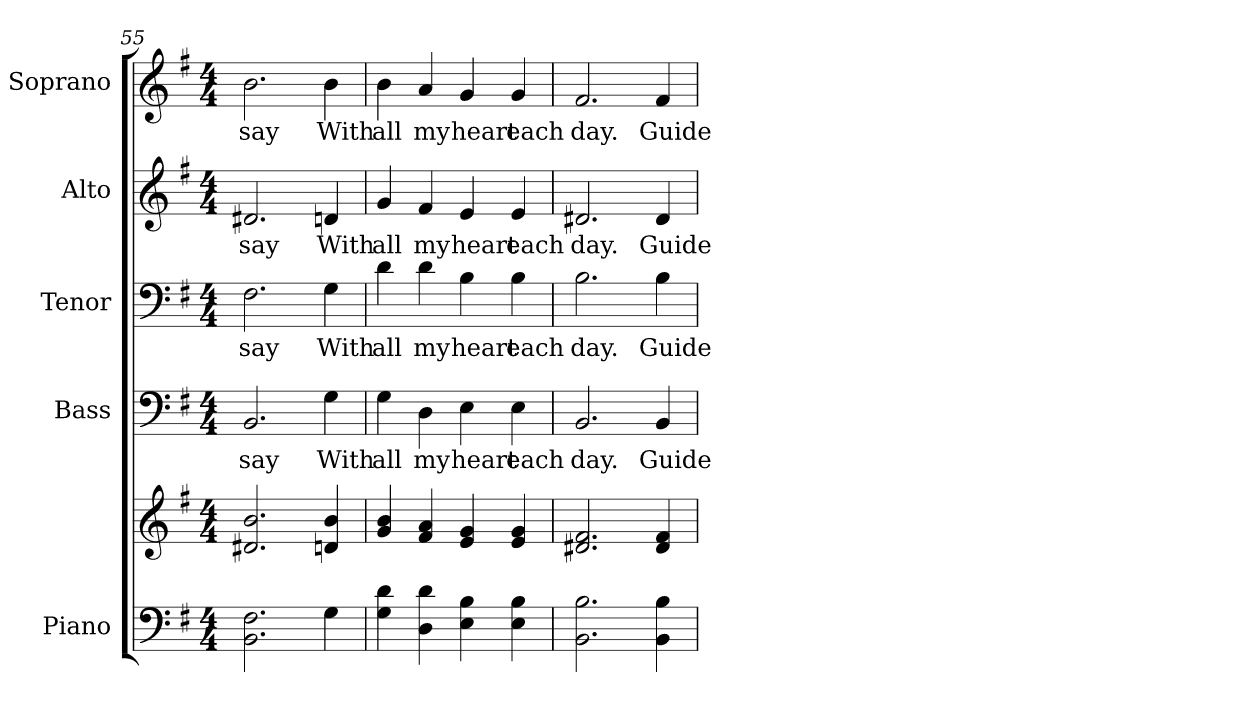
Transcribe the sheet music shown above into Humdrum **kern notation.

**kern	**kern	**kern	**text	**kern	**text	**kern	**text	**kern	**text
*part5	*part5	*part4	*part4	*part3	*part3	*part2	*part2	*part1	*part1
*staff6	*staff5	*staff4	*staff4	*staff3	*staff3	*staff2	*staff2	*staff1	*staff1
*I"Piano	*	*I"Bass	*	*I"Tenor	*	*I"Alto	*	*I"Soprano	*
*I'Pno.	*	*I'B.	*	*I'T.	*	*I'A.	*	*I'S.	*
!!LO:PB:g=z
*clefF4	*clefG2	*clefF4	*	*clefF4	*	*clefG2	*	*clefG2	*
*k[f#]	*k[f#]	*k[f#]	*	*k[f#]	*	*k[f#]	*	*k[f#]	*
*G:	*G:	*G:	*	*G:	*	*G:	*	*G:	*
*M4/4	*M4/4	*M4/4	*	*M4/4	*	*M4/4	*	*M4/4	*
=55	=55	=55	=55	=55	=55	=55	=55	=55	=55
!	!	!	!LO:LY:b:color=#000000	!	!	!	!	!	!
!	!	!	!	!	!LO:LY:b:color=#000000	!	!	!	!
!	!	!	!	!	!	!	!LO:LY:b:color=#000000	!	!
!	!	!	!	!	!	!	!	!	!LO:LY:b:color=#000000
2.BBi\ 2.F#i	2.d#Xi/ 2.bi	2.BBi/	say	2.F#i\	say	2.d#Xi/	say	2.bi\	say
!	!	!	!LO:LY:b:color=#000000	!	!	!	!	!	!
!	!	!	!	!	!LO:LY:b:color=#000000	!	!	!	!
!	!	!	!	!	!	!	!LO:LY:b:color=#000000	!	!
!	!	!	!	!	!	!	!	!	!LO:LY:b:color=#000000
4Gi\	4dni/ 4bi	4Gi\	With	4Gi\	With	4dni/	With	4bi\	With
=56	=56	=56	=56	=56	=56	=56	=56	=56	=56
!	!	!	!LO:LY:b:color=#000000	!	!	!	!	!	!
!	!	!	!	!	!LO:LY:b:color=#000000	!	!	!	!
!	!	!	!	!	!	!	!LO:LY:b:color=#000000	!	!
!	!	!	!	!	!	!	!	!	!LO:LY:b:color=#000000
4Gi\ 4di	4gi/ 4bi	4Gi\	all	4di\	all	4gi/	all	4bi\	all
!	!	!	!LO:LY:b:color=#000000	!	!	!	!	!	!
!	!	!	!	!	!LO:LY:b:color=#000000	!	!	!	!
!	!	!	!	!	!	!	!LO:LY:b:color=#000000	!	!
!	!	!	!	!	!	!	!	!	!LO:LY:b:color=#000000
4Di\ 4di	4f#i/ 4ai	4Di\	my	4di\	my	4f#i/	my	4ai/	my
!	!	!	!LO:LY:b:color=#000000	!	!	!	!	!	!
!	!	!	!	!	!LO:LY:b:color=#000000	!	!	!	!
!	!	!	!	!	!	!	!LO:LY:b:color=#000000	!	!
!	!	!	!	!	!	!	!	!	!LO:LY:b:color=#000000
4Ei\ 4Bi	4ei/ 4gi	4Ei\	heart	4Bi\	heart	4ei/	heart	4gi/	heart
!	!	!	!LO:LY:b:color=#000000	!	!	!	!	!	!
!	!	!	!	!	!LO:LY:b:color=#000000	!	!	!	!
!	!	!	!	!	!	!	!LO:LY:b:color=#000000	!	!
!	!	!	!	!	!	!	!	!	!LO:LY:b:color=#000000
4Ei\ 4Bi	4ei/ 4gi	4Ei\	each	4Bi\	each	4ei/	each	4gi/	each
!!LO:PB:g=z
=57	=57	=57	=57	=57	=57	=57	=57	=57	=57
!	!	!	!LO:LY:b:color=#000000	!	!	!	!	!	!
!	!	!	!	!	!LO:LY:b:color=#000000	!	!	!	!
!	!	!	!	!	!	!	!LO:LY:b:color=#000000	!	!
!	!	!	!	!	!	!	!	!	!LO:LY:b:color=#000000
2.BBi\ 2.Bi	2.d#Xi/ 2.f#i	2.BBi/	day.	2.Bi\	day.	2.d#Xi/	day.	2.f#i/	day.
!	!	!	!LO:LY:b:color=#000000	!	!	!	!	!	!
!	!	!	!	!	!LO:LY:b:color=#000000	!	!	!	!
!	!	!	!	!	!	!	!LO:LY:b:color=#000000	!	!
!	!	!	!	!	!	!	!	!	!LO:LY:b:color=#000000
4BBi\ 4Bi	4d#i/ 4f#i	4BBi/	Guide	4Bi\	Guide	4d#i/	Guide	4f#i/	Guide
=	=	=	=	=	=	=	=	=	=
*-	*-	*-	*-	*-	*-	*-	*-	*-	*-
